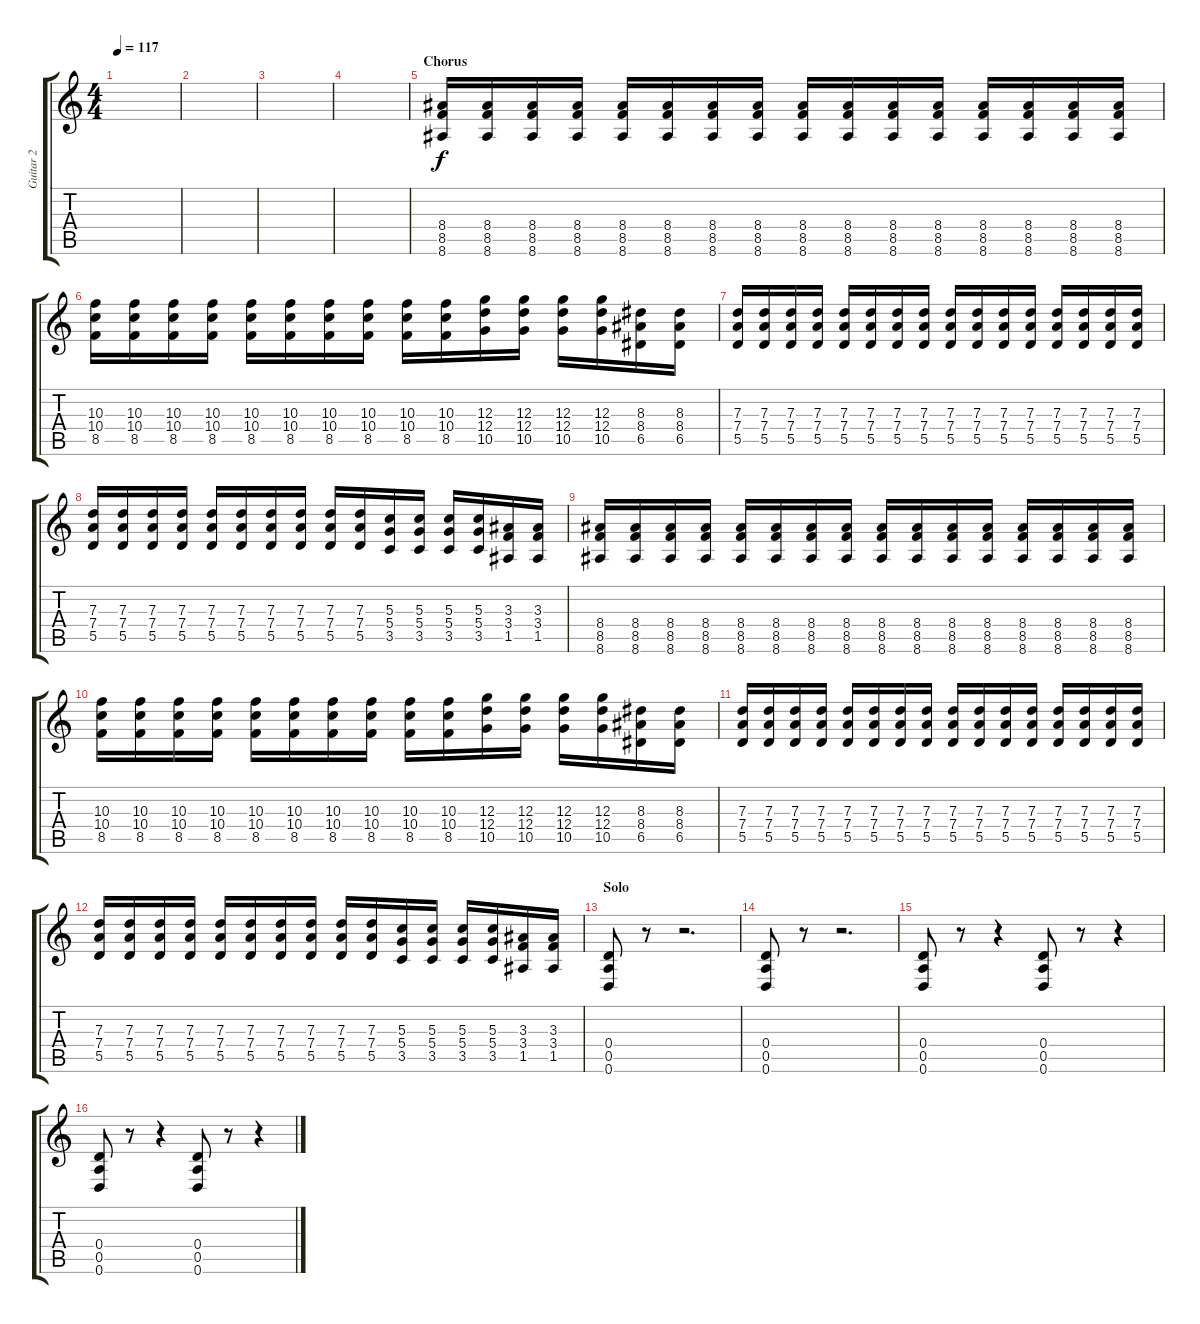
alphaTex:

\track ("Guitar 2" "Guitar 2") {instrument distortionguitar}
\staff {score tabs}
\tuning (E4 B3 G3 D3 A2 D2) {hide}
\ts (4 4)
\tempo 117
\clef g2
\ks c
|
|
|
|
\section ("" "Chorus")
(8.4 8.5 8.6).16 (8.4 8.5 8.6).16 (8.4 8.5 8.6).16 (8.4 8.5 8.6).16 (8.4 8.5 8.6).16 (8.4 8.5 8.6).16 (8.4 8.5 8.6).16 (8.4 8.5 8.6).16 (8.4 8.5 8.6).16 (8.4 8.5 8.6).16 (8.4 8.5 8.6).16 (8.4 8.5 8.6).16 (8.4 8.5 8.6).16 (8.4 8.5 8.6).16 (8.4 8.5 8.6).16 (8.4 8.5 8.6).16 |
(10.3 10.4 8.5).16 (10.3 10.4 8.5).16 (10.3 10.4 8.5).16 (10.3 10.4 8.5).16 (10.3 10.4 8.5).16 (10.3 10.4 8.5).16 (10.3 10.4 8.5).16 (10.3 10.4 8.5).16 (10.3 10.4 8.5).16 (10.3 10.4 8.5).16 (12.3 12.4 10.5).16 (12.3 12.4 10.5).16 (12.3 12.4 10.5).16 (12.3 12.4 10.5).16 (8.3 8.4 6.5).16 (8.3 8.4 6.5).16 |
(7.3 7.4 5.5).16 (7.3 7.4 5.5).16 (7.3 7.4 5.5).16 (7.3 7.4 5.5).16 (7.3 7.4 5.5).16 (7.3 7.4 5.5).16 (7.3 7.4 5.5).16 (7.3 7.4 5.5).16 (7.3 7.4 5.5).16 (7.3 7.4 5.5).16 (7.3 7.4 5.5).16 (7.3 7.4 5.5).16 (7.3 7.4 5.5).16 (7.3 7.4 5.5).16 (7.3 7.4 5.5).16 (7.3 7.4 5.5).16 |
(7.3 7.4 5.5).16 (7.3 7.4 5.5).16 (7.3 7.4 5.5).16 (7.3 7.4 5.5).16 (7.3 7.4 5.5).16 (7.3 7.4 5.5).16 (7.3 7.4 5.5).16 (7.3 7.4 5.5).16 (7.3 7.4 5.5).16 (7.3 7.4 5.5).16 (5.3 5.4 3.5).16 (5.3 5.4 3.5).16 (5.3 5.4 3.5).16 (5.3 5.4 3.5).16 (3.3 3.4 1.5).16 (3.3 3.4 1.5).16 |
(8.4 8.5 8.6).16 (8.4 8.5 8.6).16 (8.4 8.5 8.6).16 (8.4 8.5 8.6).16 (8.4 8.5 8.6).16 (8.4 8.5 8.6).16 (8.4 8.5 8.6).16 (8.4 8.5 8.6).16 (8.4 8.5 8.6).16 (8.4 8.5 8.6).16 (8.4 8.5 8.6).16 (8.4 8.5 8.6).16 (8.4 8.5 8.6).16 (8.4 8.5 8.6).16 (8.4 8.5 8.6).16 (8.4 8.5 8.6).16 |
(10.3 10.4 8.5).16 (10.3 10.4 8.5).16 (10.3 10.4 8.5).16 (10.3 10.4 8.5).16 (10.3 10.4 8.5).16 (10.3 10.4 8.5).16 (10.3 10.4 8.5).16 (10.3 10.4 8.5).16 (10.3 10.4 8.5).16 (10.3 10.4 8.5).16 (12.3 12.4 10.5).16 (12.3 12.4 10.5).16 (12.3 12.4 10.5).16 (12.3 12.4 10.5).16 (8.3 8.4 6.5).16 (8.3 8.4 6.5).16 |
(7.3 7.4 5.5).16 (7.3 7.4 5.5).16 (7.3 7.4 5.5).16 (7.3 7.4 5.5).16 (7.3 7.4 5.5).16 (7.3 7.4 5.5).16 (7.3 7.4 5.5).16 (7.3 7.4 5.5).16 (7.3 7.4 5.5).16 (7.3 7.4 5.5).16 (7.3 7.4 5.5).16 (7.3 7.4 5.5).16 (7.3 7.4 5.5).16 (7.3 7.4 5.5).16 (7.3 7.4 5.5).16 (7.3 7.4 5.5).16 |
(7.3 7.4 5.5).16 (7.3 7.4 5.5).16 (7.3 7.4 5.5).16 (7.3 7.4 5.5).16 (7.3 7.4 5.5).16 (7.3 7.4 5.5).16 (7.3 7.4 5.5).16 (7.3 7.4 5.5).16 (7.3 7.4 5.5).16 (7.3 7.4 5.5).16 (5.3 5.4 3.5).16 (5.3 5.4 3.5).16 (5.3 5.4 3.5).16 (5.3 5.4 3.5).16 (3.3 3.4 1.5).16 (3.3 3.4 1.5).16 |
\section ("" "Solo")
(0.4 0.5 0.6).8 r.8 r.2{d} |
(0.4 0.5 0.6).8 r.8 r.2{d} |
(0.4 0.5 0.6).8 r.8 r.4 (0.4 0.5 0.6).8 r.8 r.4 |
(0.4 0.5 0.6).8 r.8 r.4 (0.4 0.5 0.6).8 r.8 r.4
